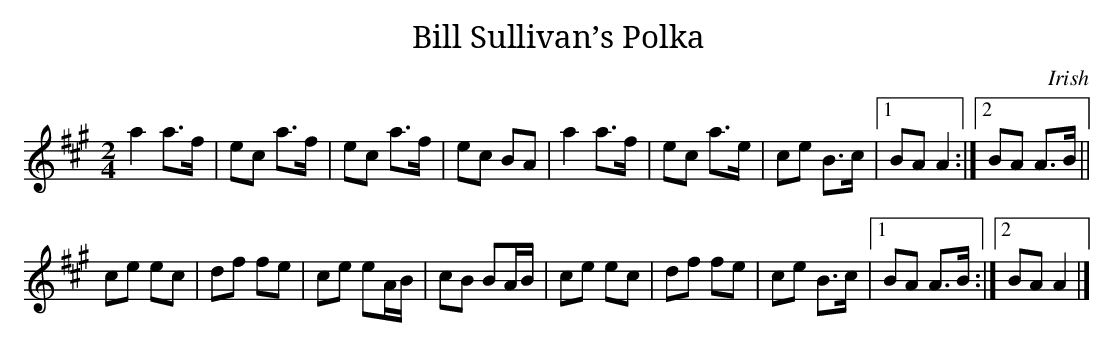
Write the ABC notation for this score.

X:1
T:Bill Sullivan’s Polka
M:2/4
K:A
a2 a>f | ec a>f | ec a>f | ec BA | a2 a>f | ec a>e | ce B>c |1 BA A2 :|2 BA A>B ||
ce ec | df fe | ce eA/B/ | cB BA/B/ | ce ec | df fe | ce B>c |1 BA A>B :|2 BA A2 |]
